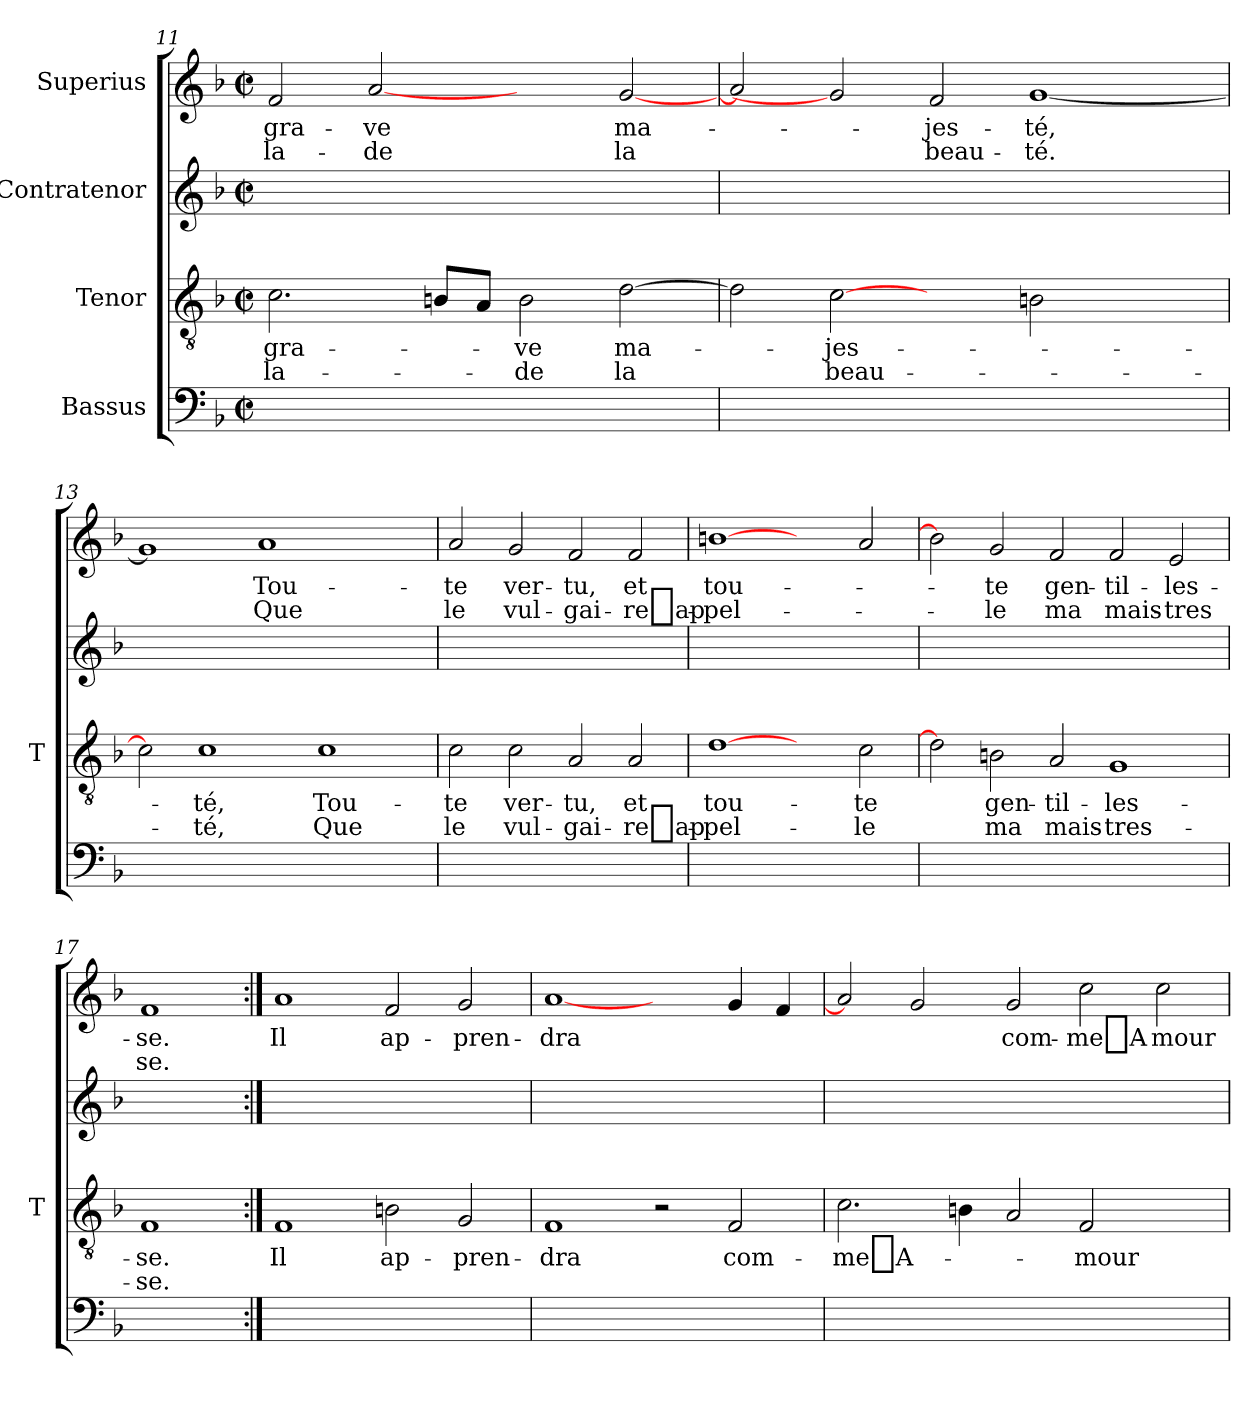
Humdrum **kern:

**kern	**kern	**text	**text	**kern	**kern	**text	**text
*part4	*part3	*part3	*part3	*part2	*part1	*part1	*part1
*staff4	*staff3	*staff3	*staff3	*staff2	*staff1	*staff1	*staff1
*I"Bassus	*I"Tenor	*	*	*I"Contratenor	*I"Superius	*	*
*	*I'T	*	*	*	*	*	*
!!LO:PB:g=z
*clefF4	*clefGv2	*	*	*clefG2	*clefG2	*	*
*k[b-]	*k[b-]	*	*	*k[b-]	*k[b-]	*	*
*F:	*F:	*	*	*F:	*F:	*	*
*M2/2	*M2/2	*	*	*M2/2	*M2/2	*	*
*met(c|)	*met(c|)	*	*	*met(c|)	*met(c|)	*	*
=11	=11	=11	=11	=11	=11	=11	=11
1ryy	2.c	gra-	la-	1ryy	2f	gra-	la-
.	.	.	.	.	[2a	-ve	-de
.	8BL	.	.	.	.	.	.
.	8AJ	.	.	.	.	.	.
1ryy	2B	-ve	-de	1ryy	2ryy	.	.
.	[2d	ma-	-la	.	[2g	ma-	-la
=12	=12	=12	=12	=12	=12	=12	=12
1ryy	2d]	.	.	1ryy	2a]	.	.
.	[2c	jes-	beau-	.	2g]	.	.
1ryy	2ryy	.	.	1ryy	2f	jes-	beau-
.	2Bn	.	.	.	[1g	-té,	-té.
2ryy	2ryy	.	.	2ryy	.	.	.
=13	=13	=13	=13	=13	=13	=13	=13
1ryy	2c]	.	.	1ryy	1g]	.	.
.	1c	-té,	-té,	.	.	.	.
1ryy	.	.	.	1ryy	1a	Tou-	-Que
.	1c	Tou-	-Que	.	.	.	.
2ryy	.	.	.	2ryy	2ryy	.	.
=14	=14	=14	=14	=14	=14	=14	=14
1ryy	2c	-te	-le	1ryy	2a	-te	-le
.	2c	ver-	vul-	.	2g	ver-	vul-
1ryy	2A	-tu,	gai-	1ryy	2f	-tu,	gai-
.	2A	-et	re_ap-	.	2f	-et	re_ap-
=15	=15	=15	=15	=15	=15	=15	=15
1ryy	[1d	tou-	pel-	1ryy	[1bn	tou-	pel-
1ryy	2ryy	.	.	1ryy	2ryy	.	.
.	2c	-te	-le	.	2a	.	.
=16	=16	=16	=16	=16	=16	=16	=16
1ryy	2d]	.	.	1ryy	2b]	.	.
.	2B	gen-	-ma	.	2g	-te	-le
1ryy	2A	til-	mais-	1ryy	2f	gen-	-ma
.	1G	les-	tres-	.	2f	til-	mais-
2ryy	.	.	.	2ryy	2e	les-	-tres
=17	=17	=17	=17	=17	=17	=17	=17
1ryy	1F	-se.	-se.	1ryy	1f	-se.	-se.
=18:|!	=18:|!	=18:|!	=18:|!	=18:|!	=18:|!	=18:|!	=18:|!
1ryy	1F	-Il	.	1ryy	1a	-Il	.
1ryy	2B	ap-	.	1ryy	2f	ap-	.
.	2G	pren-	.	.	2g	pren-	.
=19	=19	=19	=19	=19	=19	=19	=19
1ryy	1F	-dra	.	1ryy	[1a	-dra	.
1ryy	2r	.	.	1ryy	2ryy	.	.
.	2F	com-	.	.	4g	.	.
.	.	.	.	.	4f	.	.
=20	=20	=20	=20	=20	=20	=20	=20
1ryy	2.c	me_A-	.	1ryy	2a]	.	.
.	.	.	.	.	2g	.	.
.	4B	.	.	.	.	.	.
1ryy	2A	.	.	1ryy	2g	com-	.
.	2F	-mour	.	.	2cc	me_A-	.
2ryy	2ryy	.	.	2ryy	2cc	-mour	.
=	=	=	=	=	=	=	=
*-	*-	*-	*-	*-	*-	*-	*-
